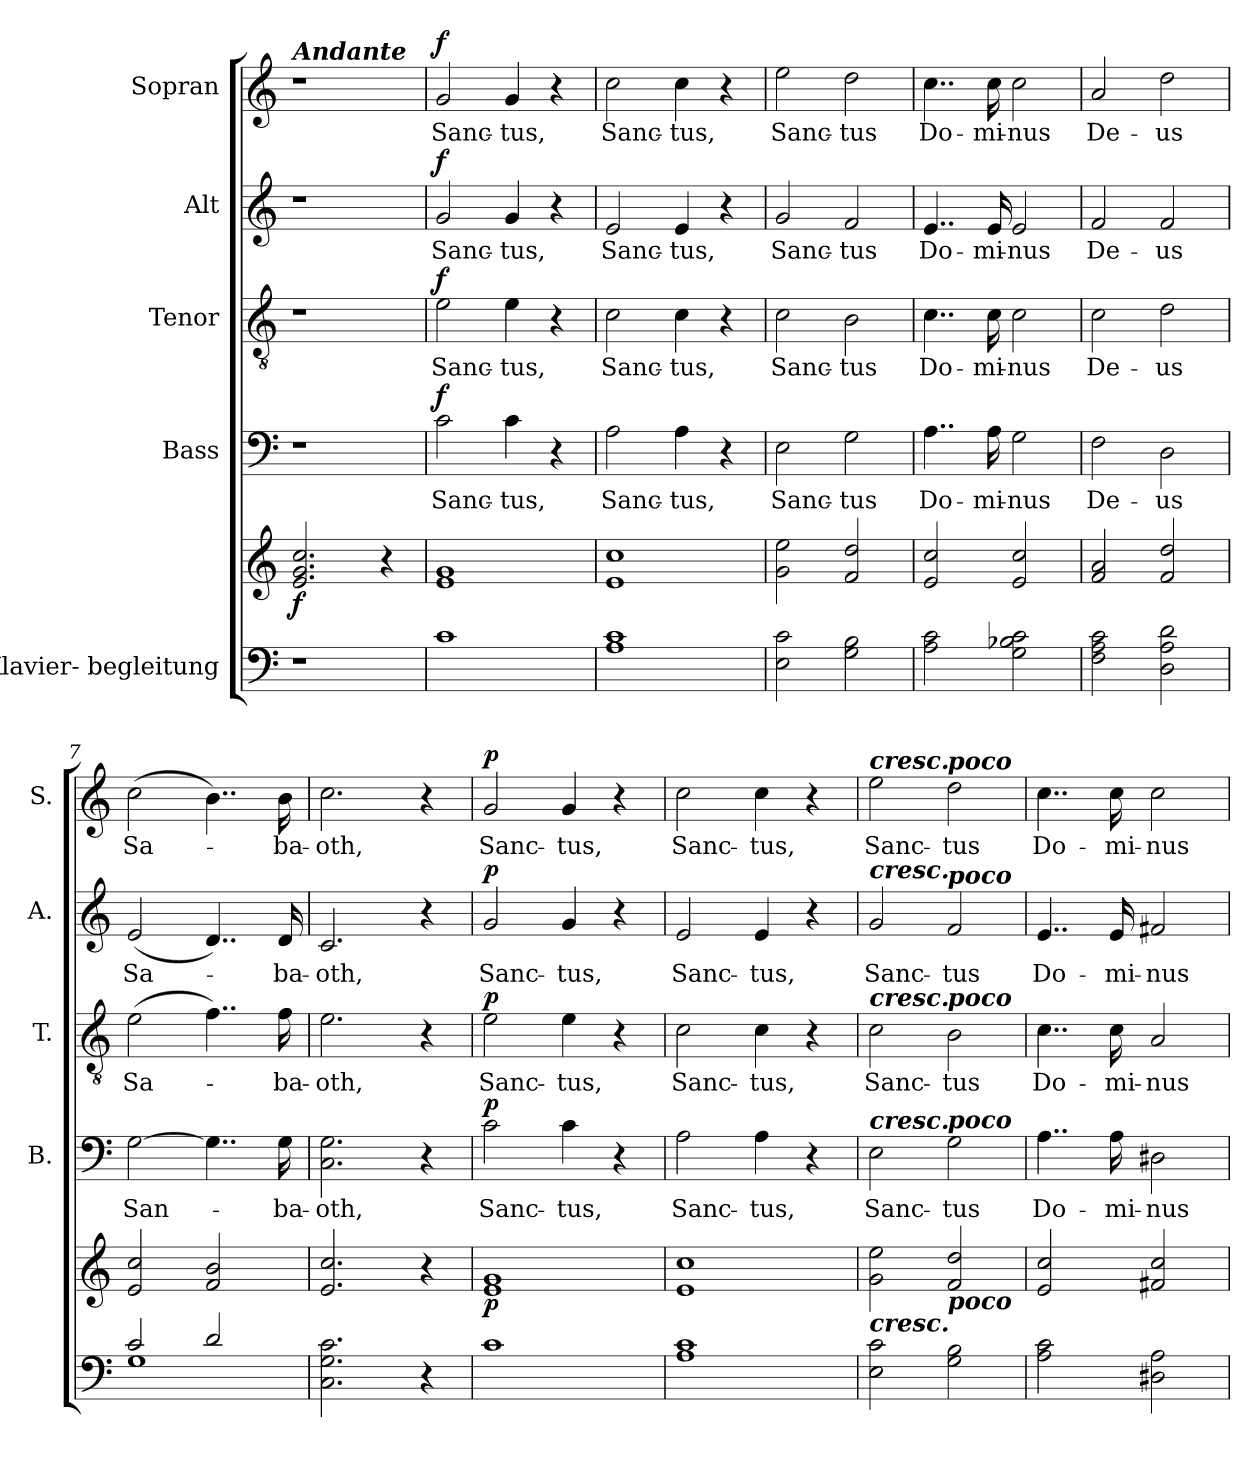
**kern	**kern	**dynam	**kern	**text	**dynam	**kern	**text	**dynam	**kern	**text	**dynam	**kern	**text	**dynam
*part5	*part5	*part5	*part4	*part4	*part4	*part3	*part3	*part3	*part2	*part2	*part2	*part1	*part1	*part1
*staff6	*staff5	*staff5/6	*staff4	*staff4	*staff4	*staff3	*staff3	*staff3	*staff2	*staff2	*staff2	*staff1	*staff1	*staff1
*I"Klavier- begleitung	*	*	*I"Bass	*	*	*I"Tenor	*	*	*I"Alt	*	*	*I"Sopran	*	*
*	*	*	*I'B.	*	*	*I'T.	*	*	*I'A.	*	*	*I'S.	*	*
*clefF4	*clefG2	*	*clefF4	*	*	*clefGv2	*	*	*clefG2	*	*	*clefG2	*	*
*k[]	*k[]	*	*k[]	*	*	*k[]	*	*	*k[]	*	*	*k[]	*	*
=1	=1	=1	=1	=1	=1	=1	=1	=1	=1	=1	=1	=1	=1	=1
!	!	!	!	!	!	!	!	!	!	!	!	!LO:TX:a:Bi:t=Andante	!	!
!	!	!LO:DY:b	!	!	!	!	!	!	!	!	!	!	!	!
1r	2.e/ 2.g/ 2.cc/	f	1r	.	.	1r	.	.	1r	.	.	1r	.	.
.	4r	.	.	.	.	.	.	.	.	.	.	.	.	.
=2	=2	=2	=2	=2	=2	=2	=2	=2	=2	=2	=2	=2	=2	=2
!	!	!	!	!	!LO:DY:a	!	!	!LO:DY:a	!	!	!LO:DY:a	!	!	!LO:DY:a
1c	1e 1g	.	2c\	Sanc-	f	2e\	Sanc-	f	2g/	Sanc-	f	2g/	Sanc-	f
.	.	.	4c\	-tus,	.	4e\	-tus,	.	4g/	-tus,	.	4g/	-tus,	.
.	.	.	4r	.	.	4r	.	.	4r	.	.	4r	.	.
=3	=3	=3	=3	=3	=3	=3	=3	=3	=3	=3	=3	=3	=3	=3
1A 1c	1e 1cc	.	2A\	Sanc-	.	2c\	Sanc-	.	2e/	Sanc-	.	2cc\	Sanc-	.
.	.	.	4A\	-tus,	.	4c\	-tus,	.	4e/	-tus,	.	4cc\	-tus,	.
.	.	.	4r	.	.	4r	.	.	4r	.	.	4r	.	.
=4	=4	=4	=4	=4	=4	=4	=4	=4	=4	=4	=4	=4	=4	=4
2E\ 2c\	2g\ 2ee\	.	2E\	Sanc-	.	2c\	Sanc-	.	2g/	Sanc-	.	2ee\	Sanc-	.
2G\ 2B\	2f/ 2dd/	.	2G\	-tus	.	2B\	-tus	.	2f/	-tus	.	2dd\	-tus	.
=5	=5	=5	=5	=5	=5	=5	=5	=5	=5	=5	=5	=5	=5	=5
2A\ 2c\	2e/ 2cc/	.	4..A\	Do-	.	4..c\	Do-	.	4..e/	Do-	.	4..cc\	Do-	.
.	.	.	16A\	-mi-	.	16c\	-mi-	.	16e/	-mi-	.	16cc\	-mi-	.
2G\ 2B-X\ 2c\	2e/ 2cc/	.	2G\	-nus	.	2c\	-nus	.	2e/	-nus	.	2cc\	-nus	.
=6	=6	=6	=6	=6	=6	=6	=6	=6	=6	=6	=6	=6	=6	=6
2F\ 2A\ 2c\	2f/ 2a/	.	2F\	De-	.	2c\	De-	.	2f/	De-	.	2a/	De-	.
2D\ 2A\ 2d\	2f/ 2dd/	.	2D\	-us	.	2d\	-us	.	2f/	-us	.	2dd\	-us	.
=7	=7	=7	=7	=7	=7	=7	=7	=7	=7	=7	=7	=7	=7	=7
*^	*	*	*	*	*	*	*	*	*	*	*	*	*	*
2c/	1G	2e/ 2cc/	.	[2G\	San-	.	(>2e\	Sa-	.	(2e/	Sa-	.	(>2cc\	Sa-	.
2d/	.	2f/ 2b/	.	4..G\]	.	.	4..f\)	.	.	4..d/)	.	.	4..b\)	.	.
.	.	.	.	16G\	-ba-	.	16f\	-ba-	.	16d/	-ba-	.	16b\	-ba-	.
*v	*v	*	*	*	*	*	*	*	*	*	*	*	*	*	*
=8	=8	=8	=8	=8	=8	=8	=8	=8	=8	=8	=8	=8	=8	=8
2.C\ 2.G\ 2.c\	2.e/ 2.cc/	.	2.C\ 2.G\	-oth,	.	2.e\	-oth,	.	2.c/	-oth,	.	2.cc\	-oth,	.
4r	4r	.	4r	.	.	4r	.	.	4r	.	.	4r	.	.
!!LO:LB:g=z
=9	=9	=9	=9	=9	=9	=9	=9	=9	=9	=9	=9	=9	=9	=9
!	!	!LO:DY:b	!	!	!LO:DY:a	!	!	!LO:DY:a	!	!	!LO:DY:a	!	!	!LO:DY:a
1c	1e 1g	p	2c\	Sanc-	p	2e\	Sanc-	p	2g/	Sanc-	p	2g/	Sanc-	p
.	.	.	4c\	-tus,	.	4e\	-tus,	.	4g/	-tus,	.	4g/	-tus,	.
.	.	.	4r	.	.	4r	.	.	4r	.	.	4r	.	.
=10	=10	=10	=10	=10	=10	=10	=10	=10	=10	=10	=10	=10	=10	=10
1A 1c	1e 1cc	.	2A\	Sanc-	.	2c\	Sanc-	.	2e/	Sanc-	.	2cc\	Sanc-	.
.	.	.	4A\	-tus,	.	4c\	-tus,	.	4e/	-tus,	.	4cc\	-tus,	.
.	.	.	4r	.	.	4r	.	.	4r	.	.	4r	.	.
=11	=11	=11	=11	=11	=11	=11	=11	=11	=11	=11	=11	=11	=11	=11
!	!	!	!	!	!	!	!	!	!	!	!	!LO:TX:a:Bi:t=cresc.	!	!
!	!	!	!	!	!	!	!	!	!LO:TX:a:Bi:t=cresc.	!	!	!	!	!
!	!	!	!	!	!	!LO:TX:a:Bi:t=cresc.	!	!	!	!	!	!	!	!
!	!	!	!LO:TX:a:Bi:t=cresc.	!	!	!	!	!	!	!	!	!	!	!
!	!LO:TX:b:Bi:t=cresc.	!	!	!	!	!	!	!	!	!	!	!	!	!
2E\ 2c\	2g\ 2ee\	.	2E\	Sanc-	.	2c\	Sanc-	.	2g/	Sanc-	.	2ee\	Sanc-	.
!	!	!	!	!	!	!	!	!	!	!	!	!LO:TX:a:Bi:t=poco	!	!
!	!	!	!	!	!	!	!	!	!LO:TX:a:Bi:t=poco	!	!	!	!	!
!	!	!	!	!	!	!LO:TX:a:Bi:t=poco	!	!	!	!	!	!	!	!
!	!	!	!LO:TX:a:Bi:t=poco	!	!	!	!	!	!	!	!	!	!	!
!	!LO:TX:b:Bi:t=poco	!	!	!	!	!	!	!	!	!	!	!	!	!
2G\ 2B\	2f/ 2dd/	.	2G\	-tus	.	2B\	-tus	.	2f/	-tus	.	2dd\	-tus	.
=12	=12	=12	=12	=12	=12	=12	=12	=12	=12	=12	=12	=12	=12	=12
2A\ 2c\	2e/ 2cc/	.	4..A\	Do-	.	4..c\	Do-	.	4..e/	Do-	.	4..cc\	Do-	.
.	.	.	16A\	-mi-	.	16c\	-mi-	.	16e/	-mi-	.	16cc\	-mi-	.
2D#X\ 2A\	2f#X/ 2cc/	.	2D#X\	-nus	.	2A/	-nus	.	2f#X/	-nus	.	2cc\	-nus	.
=	=	=	=	=	=	=	=	=	=	=	=	=	=	=
*-	*-	*-	*-	*-	*-	*-	*-	*-	*-	*-	*-	*-	*-	*-
